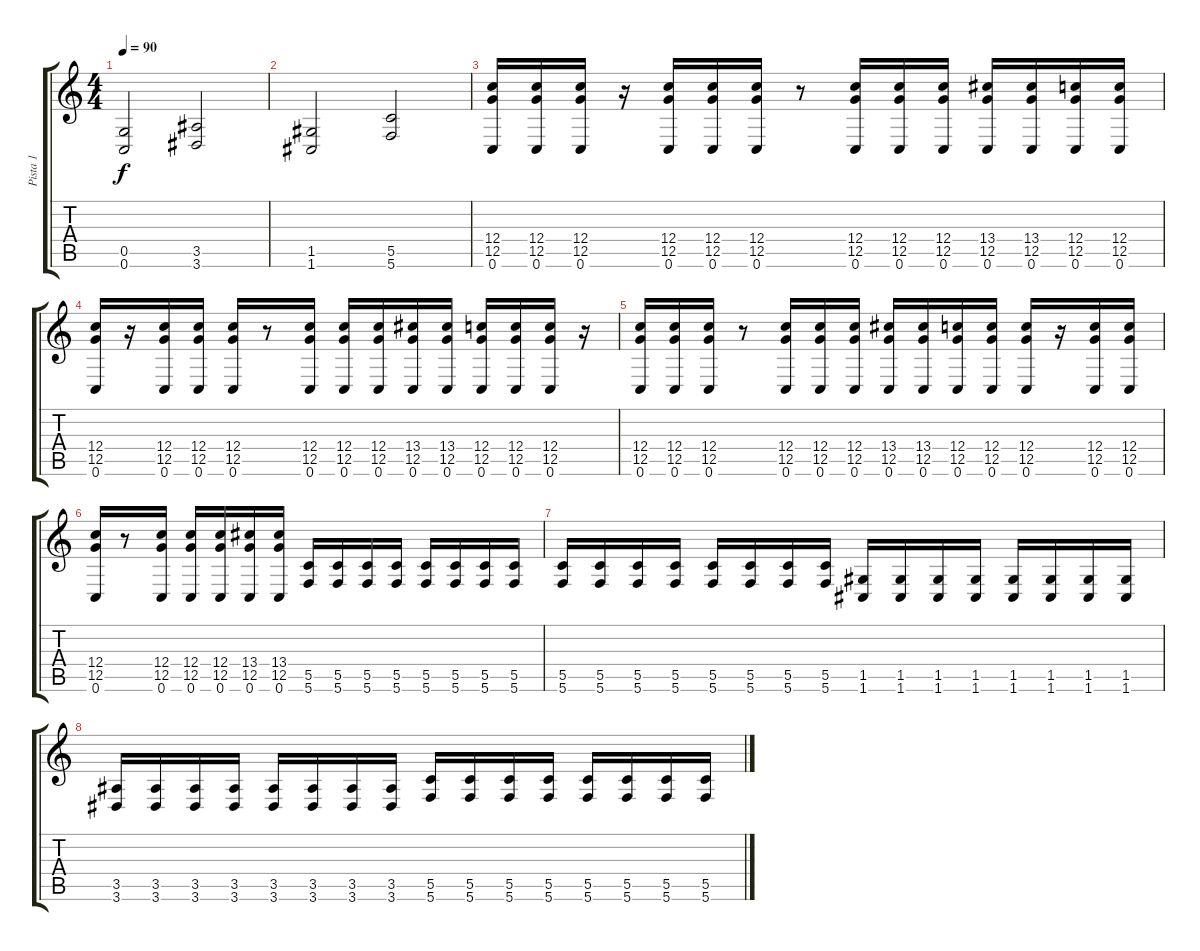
\track ("Pista 1" "Pista 1") {instrument overdrivenguitar}
\staff {score tabs}
\tuning (D4 A3 F3 C3 G2 C2) {hide}
\ts (4 4)
\tempo 90
\clef g2
\ks c
(0.5 0.6).2{dy f} (3.5 3.6).2 |
(1.5 1.6).2 (5.5 5.6).2 |
(12.4 12.5 0.6).16 (12.4 12.5 0.6).16 (12.4 12.5 0.6).16 r.16 (12.4 12.5 0.6).16 (12.4 12.5 0.6).16 (12.4 12.5 0.6).16 r.8 (12.4 12.5 0.6).16 (12.4 12.5 0.6).16 (12.4 12.5 0.6).16 (13.4 12.5 0.6).16 (13.4 12.5 0.6).16 (12.4 12.5 0.6).16 (12.4 12.5 0.6).16 |
(12.4 12.5 0.6).16 r.16 (12.4 12.5 0.6).16 (12.4 12.5 0.6).16 (12.4 12.5 0.6).16 r.8 (12.4 12.5 0.6).16 (12.4 12.5 0.6).16 (12.4 12.5 0.6).16 (13.4 12.5 0.6).16 (13.4 12.5 0.6).16 (12.4 12.5 0.6).16 (12.4 12.5 0.6).16 (12.4 12.5 0.6).16 r.16 |
(12.4 12.5 0.6).16 (12.4 12.5 0.6).16 (12.4 12.5 0.6).16 r.8 (12.4 12.5 0.6).16 (12.4 12.5 0.6).16 (12.4 12.5 0.6).16 (13.4 12.5 0.6).16 (13.4 12.5 0.6).16 (12.4 12.5 0.6).16 (12.4 12.5 0.6).16 (12.4 12.5 0.6).16 r.16 (12.4 12.5 0.6).16 (12.4 12.5 0.6).16 |
(12.4 12.5 0.6).16 r.8 (12.4 12.5 0.6).16 (12.4 12.5 0.6).16 (12.4 12.5 0.6).16 (13.4 12.5 0.6).16 (13.4 12.5 0.6).16 (5.5 5.6).16 (5.5 5.6).16 (5.5 5.6).16 (5.5 5.6).16 (5.5 5.6).16 (5.5 5.6).16 (5.5 5.6).16 (5.5 5.6).16 |
(5.5 5.6).16 (5.5 5.6).16 (5.5 5.6).16 (5.5 5.6).16 (5.5 5.6).16 (5.5 5.6).16 (5.5 5.6).16 (5.5 5.6).16 (1.5 1.6).16 (1.5 1.6).16 (1.5 1.6).16 (1.5 1.6).16 (1.5 1.6).16 (1.5 1.6).16 (1.5 1.6).16 (1.5 1.6).16 |
(3.5 3.6).16 (3.5 3.6).16 (3.5 3.6).16 (3.5 3.6).16 (3.5 3.6).16 (3.5 3.6).16 (3.5 3.6).16 (3.5 3.6).16 (5.5 5.6).16 (5.5 5.6).16 (5.5 5.6).16 (5.5 5.6).16 (5.5 5.6).16 (5.5 5.6).16 (5.5 5.6).16 (5.5 5.6).16
